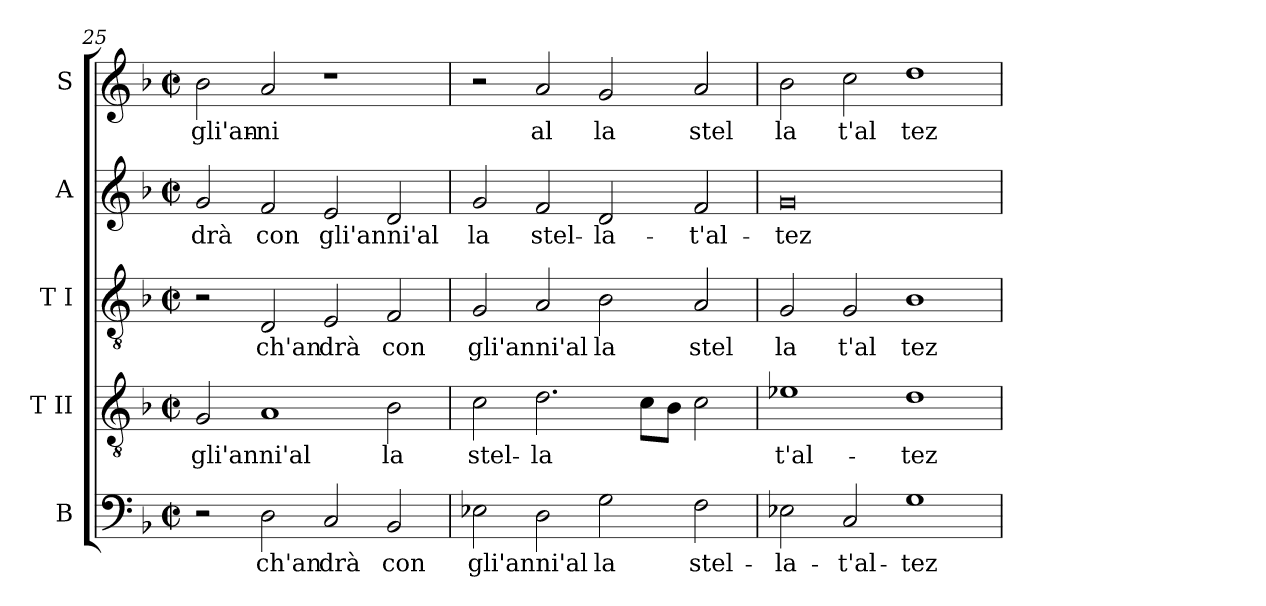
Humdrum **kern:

**kern	**text	**kern	**text	**kern	**text	**kern	**text	**kern	**text
*part5	*part5	*part4	*part4	*part3	*part3	*part2	*part2	*part1	*part1
*staff5	*staff5	*staff4	*staff4	*staff3	*staff3	*staff2	*staff2	*staff1	*staff1
*I"B	*	*I"T II	*	*I"T I	*	*I"A	*	*I"S	*
*clefF4	*	*clefGv2	*	*clefGv2	*	*clefG2	*	*clefG2	*
*k[b-]	*	*k[b-]	*	*k[b-]	*	*k[b-]	*	*k[b-]	*
*F:	*	*F:	*	*F:	*	*F:	*	*F:	*
*M2/2	*	*M2/2	*	*M2/2	*	*M2/2	*	*M2/2	*
*met(c|)	*	*met(c|)	*	*met(c|)	*	*met(c|)	*	*met(c|)	*
=25	=25	=25	=25	=25	=25	=25	=25	=25	=25
!	!	!	!LO:LY:b:cj	!	!	!	!LO:LY:b:cj	!	!LO:LY:b:cj
2r	.	2G/	gli'anni'al	2r	.	2g/	drà	2b-\	gli'an-
!	!LO:LY:b:cj	!	!LO:LY:b:cj	!	!LO:LY:b:cj	!	!LO:LY:b:cj	!	!LO:LY:b:cj
2D\	ch'an	1A	.	2D/	ch'an	2f/	con	2a/	-ni
!	!LO:LY:b:cj	!	!	!	!LO:LY:b:cj	!	!LO:LY:b:cj	!	!
2C/	drà	.	.	2E/	drà	2e/	gli'anni'al	1r	.
!	!LO:LY:b:cj	!	!LO:LY:b:cj	!	!LO:LY:b:cj	!	!LO:LY:b:cj	!	!
2BB-/	con	2B-\	la	2F/	con	2d/	.	.	.
!!LO:LB:g=z
=26	=26	=26	=26	=26	=26	=26	=26	=26	=26
!	!LO:LY:b:cj	!	!LO:LY:b:cj	!	!LO:LY:b:cj	!	!LO:LY:b:cj	!	!
2E-X\	gli'anni'al-	2c\	stel-	2G/	gli'anni'al	2g/	la	2r	.
!	!LO:LY:b:cj	!	!LO:LY:b:cj	!	!LO:LY:b:cj	!	!LO:LY:b:cj	!	!LO:LY:b:cj
2D\	--	2.d\	-la-	2A/	.	2f/	stel-	2a/	al
!	!LO:LY:b:cj	!	!	!	!LO:LY:b:cj	!	!LO:LY:b:cj	!	!LO:LY:b:cj
2G\	-la	.	.	2B-\	la	2d/	-la-	2g/	la
!	!	!	!LO:LY:b:cj	!	!	!	!	!	!
.	.	8c\L	--	.	.	.	.	.	.
!	!	!	!LO:LY:b:cj	!	!	!	!	!	!
.	.	8B-\J	--	.	.	.	.	.	.
!	!LO:LY:b:cj	!	!LO:LY:b:cj	!	!LO:LY:b:cj	!	!LO:LY:b:cj	!	!LO:LY:b:cj
2F\	stel-	2c\	--	2A/	stel	2f/	-t'al-	2a/	stel
=27	=27	=27	=27	=27	=27	=27	=27	=27	=27
!	!LO:LY:b:cj	!	!LO:LY:b:cj	!	!LO:LY:b:cj	!	!LO:LY:b:cj	!	!LO:LY:b:cj
2E-X\	-la-	1e-X	-t'al-	2G/	la	0g	-tez-	2b-\	la
!	!LO:LY:b:cj	!	!	!	!LO:LY:b:cj	!	!	!	!LO:LY:b:cj
2C/	-t'al-	.	.	2G/	t'al	.	.	2cc\	t'al
!	!LO:LY:b:cj	!	!LO:LY:b:cj	!	!LO:LY:b:cj	!	!	!	!LO:LY:b:cj
1G	-tez-	1d	-tez-	1B-	tez	.	.	1dd	tez
=	=	=	=	=	=	=	=	=	=
*-	*-	*-	*-	*-	*-	*-	*-	*-	*-
